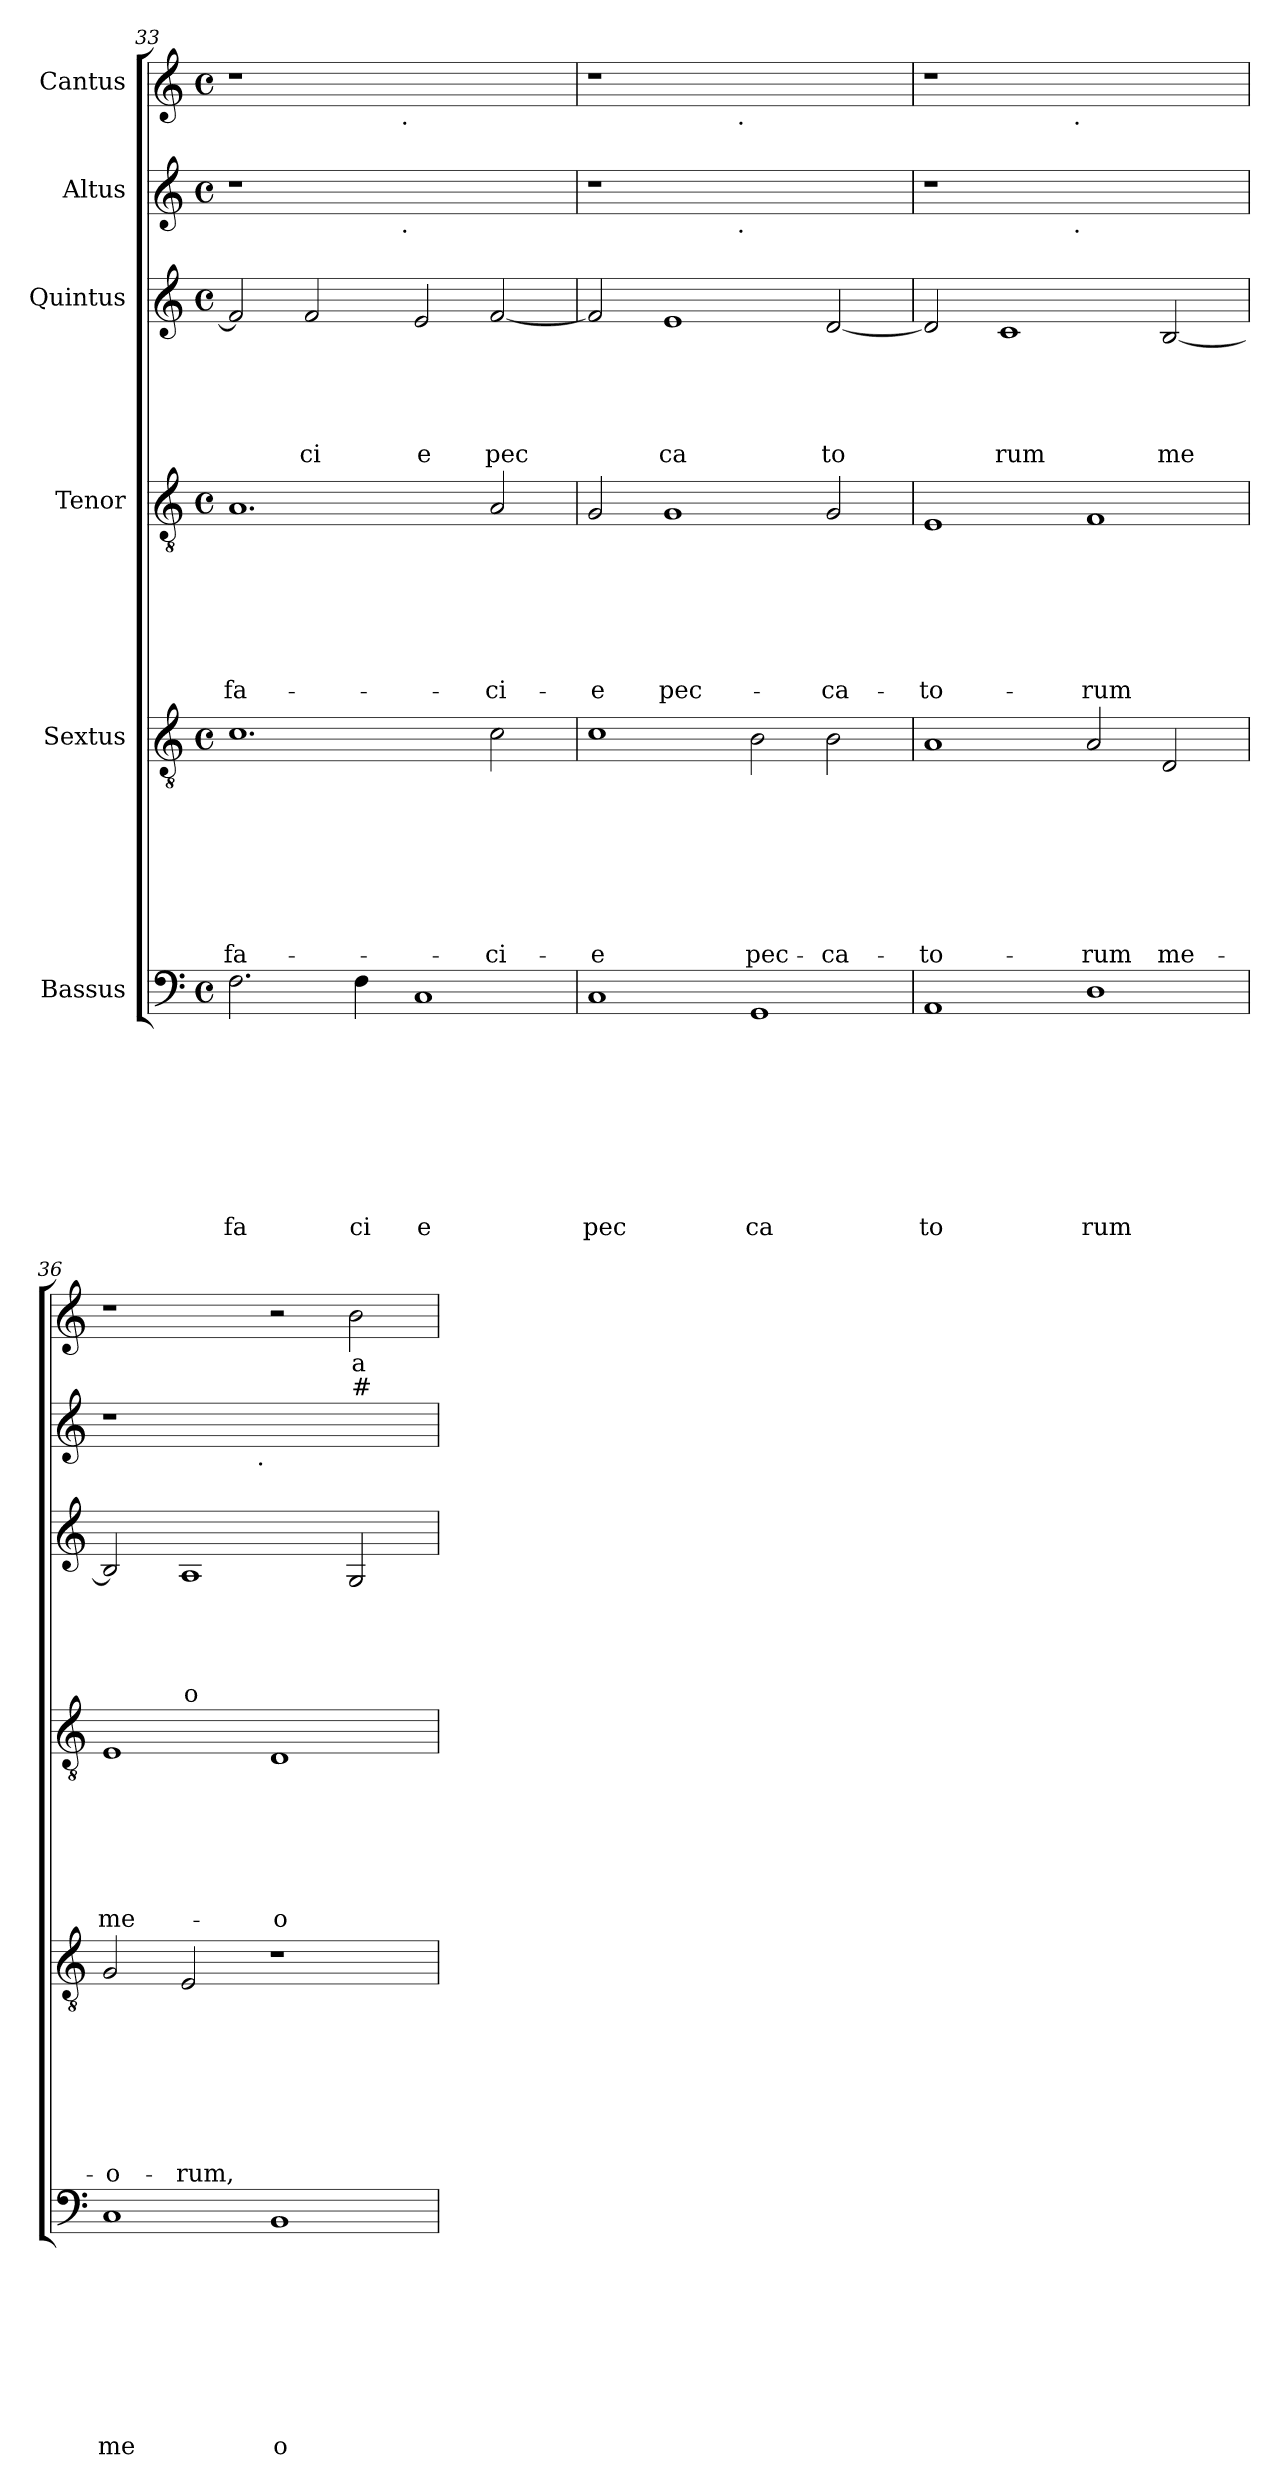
**kern	**text	**text	**text	**text	**text	**text	**text	**text	**text	**kern	**text	**text	**text	**text	**text	**text	**text	**text	**kern	**text	**text	**text	**text	**text	**text	**text	**kern	**text	**text	**text	**text	**text	**kern	**kern	**text	**text
*part6	*part6	*part6	*part6	*part6	*part6	*part6	*part6	*part6	*part6	*part5	*part5	*part5	*part5	*part5	*part5	*part5	*part5	*part5	*part4	*part4	*part4	*part4	*part4	*part4	*part4	*part4	*part3	*part3	*part3	*part3	*part3	*part3	*part2	*part1	*part1	*part1
*staff6	*staff6	*staff6	*staff6	*staff6	*staff6	*staff6	*staff6	*staff6	*staff6	*staff5	*staff5	*staff5	*staff5	*staff5	*staff5	*staff5	*staff5	*staff5	*staff4	*staff4	*staff4	*staff4	*staff4	*staff4	*staff4	*staff4	*staff3	*staff3	*staff3	*staff3	*staff3	*staff3	*staff2	*staff1	*staff1	*staff1
*I"Bassus	*	*	*	*	*	*	*	*	*	*I"Sextus	*	*	*	*	*	*	*	*	*I"Tenor	*	*	*	*	*	*	*	*I"Quintus	*	*	*	*	*	*I"Altus	*I"Cantus	*	*
*clefF4	*	*	*	*	*	*	*	*	*	*clefGv2	*	*	*	*	*	*	*	*	*clefGv2	*	*	*	*	*	*	*	*clefG2	*	*	*	*	*	*clefG2	*clefG2	*	*
*k[]	*	*	*	*	*	*	*	*	*	*k[]	*	*	*	*	*	*	*	*	*k[]	*	*	*	*	*	*	*	*k[]	*	*	*	*	*	*k[]	*k[]	*	*
*C:	*	*	*	*	*	*	*	*	*	*C:	*	*	*	*	*	*	*	*	*C:	*	*	*	*	*	*	*	*C:	*	*	*	*	*	*C:	*C:	*	*
*M4/4	*	*	*	*	*	*	*	*	*	*M4/4	*	*	*	*	*	*	*	*	*M4/4	*	*	*	*	*	*	*	*M4/4	*	*	*	*	*	*M4/4	*M4/4	*	*
*met(c)	*	*	*	*	*	*	*	*	*	*met(c)	*	*	*	*	*	*	*	*	*met(c)	*	*	*	*	*	*	*	*met(c)	*	*	*	*	*	*met(c)	*met(c)	*	*
=33	=33	=33	=33	=33	=33	=33	=33	=33	=33	=33	=33	=33	=33	=33	=33	=33	=33	=33	=33	=33	=33	=33	=33	=33	=33	=33	=33	=33	=33	=33	=33	=33	=33	=33	=33	=33
!	!	!	!	!	!	!	!	!	!LO:LY:b	!	!	!	!	!	!	!	!	!LO:LY:b	!	!	!	!	!	!	!	!LO:LY:b	!	!	!	!	!	!	!	!	!	!
*	*	*	*	*	*	*	*	*	*	*	*	*	*	*	*	*	*	*	*	*	*	*	*	*	*	*	*	*	*	*	*	*	*^	*^	*	*
2.F\	.	.	.	.	.	.	.	.	fa	1.c	.	.	.	.	.	.	.	fa-	1.A	.	.	.	.	.	.	fa-	2f/]	.	.	.	.	.	1r	2ryy	1r	2ryy	.	.
!	!	!	!	!	!	!	!	!	!	!	!	!	!	!	!	!	!	!	!	!	!	!	!	!	!	!	!	!	!	!	!	!LO:LY:b	!	!	!	!	!	!
.	.	.	.	.	.	.	.	.	.	.	.	.	.	.	.	.	.	.	.	.	.	.	.	.	.	.	2f/	.	.	.	.	ci	.	4...ryy	.	4...ryy	.	.
!	!	!	!	!	!	!	!	!	!LO:LY:b	!	!	!	!	!	!	!	!	!	!	!	!	!	!	!	!	!	!	!	!	!	!	!	!	!	!	!	!	!
4F\	.	.	.	.	.	.	.	.	ci	.	.	.	.	.	.	.	.	.	.	.	.	.	.	.	.	.	.	.	.	.	.	.	.	.	.	.	.	.
!	!	!	!	!	!	!	!	!	!	!	!	!	!	!	!	!	!	!	!	!	!	!	!	!	!	!	!	!	!	!	!	!	!	!	!	!LO:TX:b:t=.	!	!
!	!	!	!	!	!	!	!	!	!	!	!	!	!	!	!	!	!	!	!	!	!	!	!	!	!	!	!	!	!	!	!	!	!	!LO:TX:b:t=.	!	!	!	!
.	.	.	.	.	.	.	.	.	.	.	.	.	.	.	.	.	.	.	.	.	.	.	.	.	.	.	.	.	.	.	.	.	.	1ryy	.	1ryy	.	.
!	!	!	!	!	!	!	!	!	!LO:LY:b	!	!	!	!	!	!	!	!	!	!	!	!	!	!	!	!	!	!	!	!	!	!	!LO:LY:b	!	!	!	!	!	!
1C	.	.	.	.	.	.	.	.	e	.	.	.	.	.	.	.	.	.	.	.	.	.	.	.	.	.	2e/	.	.	.	.	e	1ryy	.	1ryy	.	.	.
!	!	!	!	!	!	!	!	!	!	!	!	!	!	!	!	!	!	!LO:LY:b	!	!	!	!	!	!	!	!LO:LY:b	!	!	!	!	!	!LO:LY:b	!	!	!	!	!	!
.	.	.	.	.	.	.	.	.	.	2c\	.	.	.	.	.	.	.	-ci-	2A/	.	.	.	.	.	.	-ci-	[<2f/	.	.	.	.	pec	.	.	.	.	.	.
.	.	.	.	.	.	.	.	.	.	.	.	.	.	.	.	.	.	.	.	.	.	.	.	.	.	.	.	.	.	.	.	.	.	32ryy	.	32ryy	.	.
=34	=34	=34	=34	=34	=34	=34	=34	=34	=34	=34	=34	=34	=34	=34	=34	=34	=34	=34	=34	=34	=34	=34	=34	=34	=34	=34	=34	=34	=34	=34	=34	=34	=34	=34	=34	=34	=34	=34
!	!	!	!	!	!	!	!	!	!LO:LY:b	!	!	!	!	!	!	!	!	!LO:LY:b	!	!	!	!	!	!	!	!LO:LY:b	!	!	!	!	!	!	!	!	!	!	!	!
1C	.	.	.	.	.	.	.	.	pec	1c	.	.	.	.	.	.	.	-e	2G/	.	.	.	.	.	.	-e	2f/]	.	.	.	.	.	1r	2ryy	1r	2ryy	.	.
!	!	!	!	!	!	!	!	!	!	!	!	!	!	!	!	!	!	!	!	!	!	!	!	!	!	!LO:LY:b	!	!	!	!	!	!LO:LY:b	!	!	!	!	!	!
.	.	.	.	.	.	.	.	.	.	.	.	.	.	.	.	.	.	.	1G	.	.	.	.	.	.	pec-	1e	.	.	.	.	ca	.	4...ryy	.	4...ryy	.	.
!	!	!	!	!	!	!	!	!	!	!	!	!	!	!	!	!	!	!	!	!	!	!	!	!	!	!	!	!	!	!	!	!	!	!	!	!LO:TX:b:t=.	!	!
!	!	!	!	!	!	!	!	!	!	!	!	!	!	!	!	!	!	!	!	!	!	!	!	!	!	!	!	!	!	!	!	!	!	!LO:TX:b:t=.	!	!	!	!
.	.	.	.	.	.	.	.	.	.	.	.	.	.	.	.	.	.	.	.	.	.	.	.	.	.	.	.	.	.	.	.	.	.	1ryy	.	1ryy	.	.
!	!	!	!	!	!	!	!	!	!LO:LY:b	!	!	!	!	!	!	!	!	!LO:LY:b	!	!	!	!	!	!	!	!	!	!	!	!	!	!	!	!	!	!	!	!
1GG	.	.	.	.	.	.	.	.	ca	2B\	.	.	.	.	.	.	.	pec-	.	.	.	.	.	.	.	.	.	.	.	.	.	.	1ryy	.	1ryy	.	.	.
!	!	!	!	!	!	!	!	!	!	!	!	!	!	!	!	!	!	!LO:LY:b	!	!	!	!	!	!	!	!LO:LY:b	!	!	!	!	!	!LO:LY:b	!	!	!	!	!	!
.	.	.	.	.	.	.	.	.	.	2B\	.	.	.	.	.	.	.	-ca-	2G/	.	.	.	.	.	.	-ca-	[<2d/	.	.	.	.	to	.	.	.	.	.	.
.	.	.	.	.	.	.	.	.	.	.	.	.	.	.	.	.	.	.	.	.	.	.	.	.	.	.	.	.	.	.	.	.	.	32ryy	.	32ryy	.	.
=35	=35	=35	=35	=35	=35	=35	=35	=35	=35	=35	=35	=35	=35	=35	=35	=35	=35	=35	=35	=35	=35	=35	=35	=35	=35	=35	=35	=35	=35	=35	=35	=35	=35	=35	=35	=35	=35	=35
!	!	!	!	!	!	!	!	!	!LO:LY:b	!	!	!	!	!	!	!	!	!LO:LY:b	!	!	!	!	!	!	!	!LO:LY:b	!	!	!	!	!	!	!	!	!	!	!	!
1AA	.	.	.	.	.	.	.	.	to	1A	.	.	.	.	.	.	.	-to-	1E	.	.	.	.	.	.	-to-	2d/]	.	.	.	.	.	1r	2ryy	1r	2ryy	.	.
!	!	!	!	!	!	!	!	!	!	!	!	!	!	!	!	!	!	!	!	!	!	!	!	!	!	!	!	!	!	!	!	!LO:LY:b	!	!	!	!	!	!
.	.	.	.	.	.	.	.	.	.	.	.	.	.	.	.	.	.	.	.	.	.	.	.	.	.	.	1c	.	.	.	.	rum	.	4...ryy	.	4...ryy	.	.
!	!	!	!	!	!	!	!	!	!	!	!	!	!	!	!	!	!	!	!	!	!	!	!	!	!	!	!	!	!	!	!	!	!	!	!	!LO:TX:b:t=.	!	!
!	!	!	!	!	!	!	!	!	!	!	!	!	!	!	!	!	!	!	!	!	!	!	!	!	!	!	!	!	!	!	!	!	!	!LO:TX:b:t=.	!	!	!	!
.	.	.	.	.	.	.	.	.	.	.	.	.	.	.	.	.	.	.	.	.	.	.	.	.	.	.	.	.	.	.	.	.	.	1ryy	.	1ryy	.	.
!	!	!	!	!	!	!	!	!	!LO:LY:b	!	!	!	!	!	!	!	!	!LO:LY:b	!	!	!	!	!	!	!	!LO:LY:b	!	!	!	!	!	!	!	!	!	!	!	!
1D	.	.	.	.	.	.	.	.	rum	2A/	.	.	.	.	.	.	.	-rum	1F	.	.	.	.	.	.	-rum	.	.	.	.	.	.	1ryy	.	1ryy	.	.	.
!	!	!	!	!	!	!	!	!	!	!	!	!	!	!	!	!	!	!LO:LY:b	!	!	!	!	!	!	!	!	!	!	!	!	!	!LO:LY:b	!	!	!	!	!	!
.	.	.	.	.	.	.	.	.	.	2D/	.	.	.	.	.	.	.	me-	.	.	.	.	.	.	.	.	[<2B/	.	.	.	.	me	.	.	.	.	.	.
.	.	.	.	.	.	.	.	.	.	.	.	.	.	.	.	.	.	.	.	.	.	.	.	.	.	.	.	.	.	.	.	.	.	32ryy	.	32ryy	.	.
=36	=36	=36	=36	=36	=36	=36	=36	=36	=36	=36	=36	=36	=36	=36	=36	=36	=36	=36	=36	=36	=36	=36	=36	=36	=36	=36	=36	=36	=36	=36	=36	=36	=36	=36	=36	=36	=36	=36
!	!	!	!	!	!	!	!	!	!LO:LY:b	!	!	!	!	!	!	!	!	!LO:LY:b	!	!	!	!	!	!	!	!LO:LY:b	!	!	!	!	!	!	!	!	!	!	!	!
*	*	*	*	*	*	*	*	*	*	*	*	*	*	*	*	*	*	*	*	*	*	*	*	*	*	*	*	*	*	*	*	*	*	*	*v	*v	*	*
1C	.	.	.	.	.	.	.	.	me	2G/	.	.	.	.	.	.	.	-o-	1E	.	.	.	.	.	.	me-	2B/]	.	.	.	.	.	1r	2ryy	1r	.	.
!	!	!	!	!	!	!	!	!	!	!	!	!	!	!	!	!	!	!LO:LY:b	!	!	!	!	!	!	!	!	!	!	!	!	!	!LO:LY:b:rj	!	!	!	!	!
.	.	.	.	.	.	.	.	.	.	2E/	.	.	.	.	.	.	.	-rum,	.	.	.	.	.	.	.	.	1A	.	.	.	.	o	.	4...ryy	.	.	.
!	!	!	!	!	!	!	!	!	!	!	!	!	!	!	!	!	!	!	!	!	!	!	!	!	!	!	!	!	!	!	!	!	!	!LO:TX:b:t=.	!	!	!
.	.	.	.	.	.	.	.	.	.	.	.	.	.	.	.	.	.	.	.	.	.	.	.	.	.	.	.	.	.	.	.	.	.	1ryy	.	.	.
!	!	!	!	!	!	!	!	!	!LO:LY:b	!	!	!	!	!	!	!	!	!	!	!	!	!	!	!	!	!LO:LY:b	!	!	!	!	!	!	!	!	!	!	!
1BB	.	.	.	.	.	.	.	.	o	1r	.	.	.	.	.	.	.	.	1D	.	.	.	.	.	.	-o-	.	.	.	.	.	.	1ryy	.	2r	.	.
!	!	!	!	!	!	!	!	!	!	!	!	!	!	!	!	!	!	!	!	!	!	!	!	!	!	!	!	!	!	!	!	!	!	!	!	!LO:LY:b	!LO:LY:b
.	.	.	.	.	.	.	.	.	.	.	.	.	.	.	.	.	.	.	.	.	.	.	.	.	.	.	2G/	.	.	.	.	.	.	.	2b\	a	#-
.	.	.	.	.	.	.	.	.	.	.	.	.	.	.	.	.	.	.	.	.	.	.	.	.	.	.	.	.	.	.	.	.	.	32ryy	.	.	.
*	*	*	*	*	*	*	*	*	*	*	*	*	*	*	*	*	*	*	*	*	*	*	*	*	*	*	*	*	*	*	*	*	*v	*v	*	*	*
=	=	=	=	=	=	=	=	=	=	=	=	=	=	=	=	=	=	=	=	=	=	=	=	=	=	=	=	=	=	=	=	=	=	=	=	=
*-	*-	*-	*-	*-	*-	*-	*-	*-	*-	*-	*-	*-	*-	*-	*-	*-	*-	*-	*-	*-	*-	*-	*-	*-	*-	*-	*-	*-	*-	*-	*-	*-	*-	*-	*-	*-
